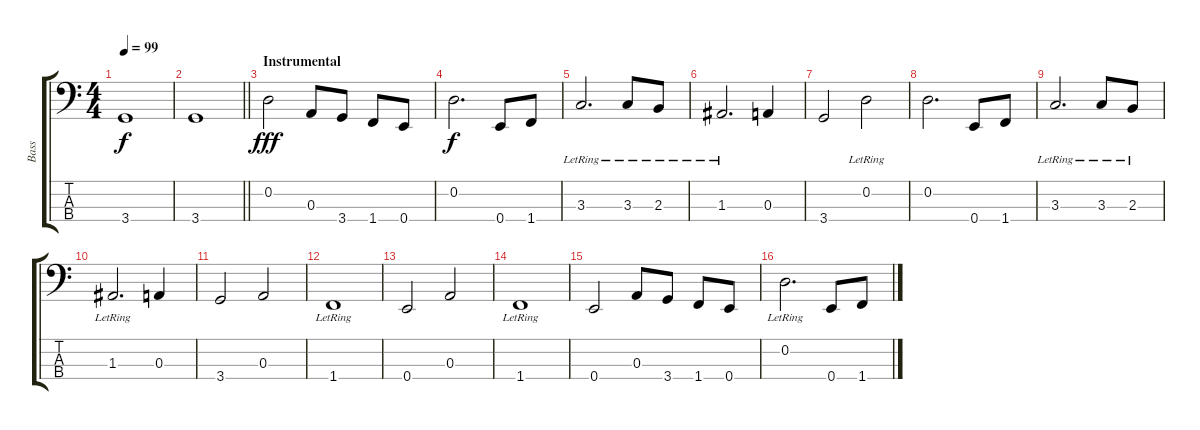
\track ("Bass" "Bass") {instrument fretlessbass}
\staff {score tabs}
\tuning (G2 D2 A1 E1) {hide}
\ts (4 4)
\tempo 99
\clef f4
\ks c
3.4.1{dy f} |
\barLineRight lightlight
3.4.1 |
\section ("" "Instrumental")
0.2.2{dy fff} 0.3.8 3.4.8 1.4.8 0.4.8 |
0.2.2{d dy f} 0.4.8 1.4.8 |
3.3{lr}.2{d} 3.3{lr}.8 2.3{lr}.8 |
1.3{lr}.2{d} 0.3.4 |
3.4.2 0.2{lr}.2 |
0.2.2{d} 0.4.8 1.4.8 |
3.3{lr}.2{d} 3.3{lr}.8 2.3{lr}.8 |
1.3{lr}.2{d} 0.3.4 |
3.4.2 0.3.2 |
1.4{lr}.1 |
0.4.2 0.3.2 |
1.4{lr}.1 |
0.4.2 0.3.8 3.4.8 1.4.8 0.4.8 |
0.2{lr}.2{d} 0.4.8 1.4.8
